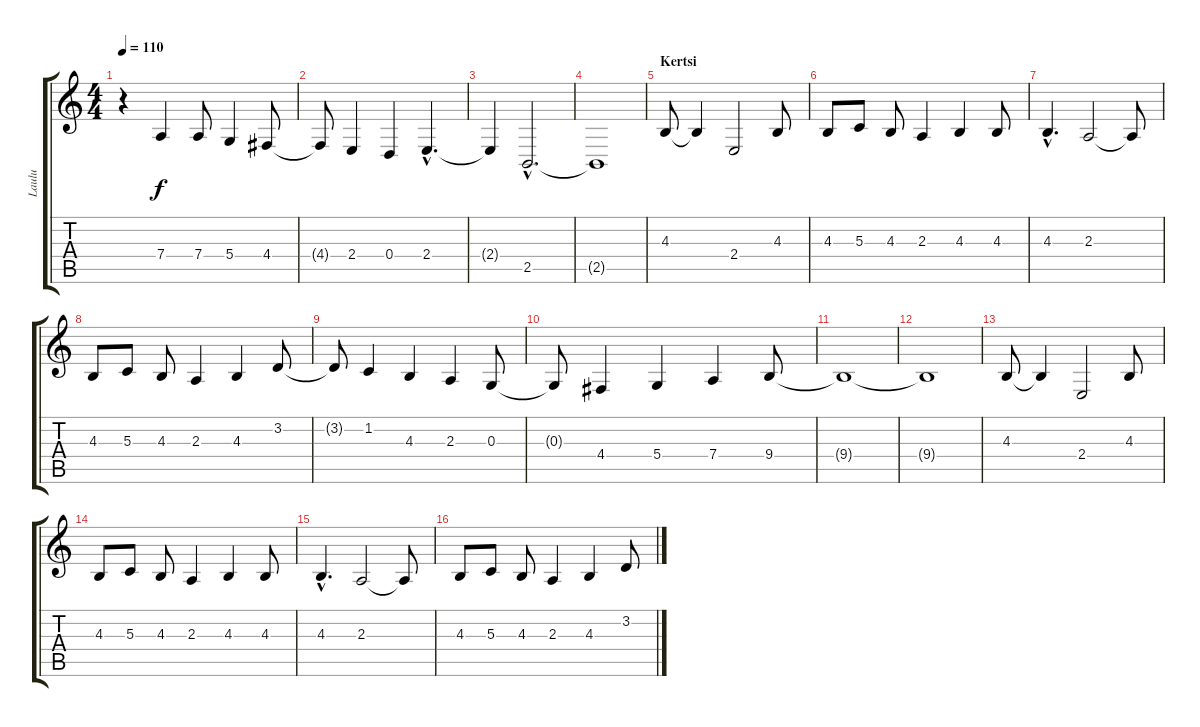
\track ("Laulu" "Laulu") {instrument cello}
\staff {score tabs}
\tuning (E4 B3 G3 D3 A2 E2) {hide}
\ts (4 4)
\tempo 110
\clef g2
\ks c
r.4{dy f} 7.4.4 7.4.8 5.4.4 4.4.8 |
4.4{t}.8 2.4.4 0.4.4 2.4{hac}.4{d} |
2.4{t}.4 2.5{hac}.2{d} |
2.5{t}.1 |
\section ("" "Kertsi")
4.3.8 4.3{t}.4 2.4.2 4.3.8 |
4.3.8 5.3.8 4.3.8 2.3.4 4.3.4 4.3.8 |
4.3{hac}.4{d} 2.3.2 2.3{t}.8 |
4.3.8 5.3.8 4.3.8 2.3.4 4.3.4 3.2.8 |
3.2{t}.8 1.2.4 4.3.4 2.3.4 0.3.8 |
0.3{t}.8 4.4.4 5.4.4 7.4.4 9.4.8 |
9.4{t}.1 |
9.4{t}.1 |
4.3.8 4.3{t}.4 2.4.2 4.3.8 |
4.3.8 5.3.8 4.3.8 2.3.4 4.3.4 4.3.8 |
4.3{hac}.4{d} 2.3.2 2.3{t}.8 |
4.3.8 5.3.8 4.3.8 2.3.4 4.3.4 3.2.8
